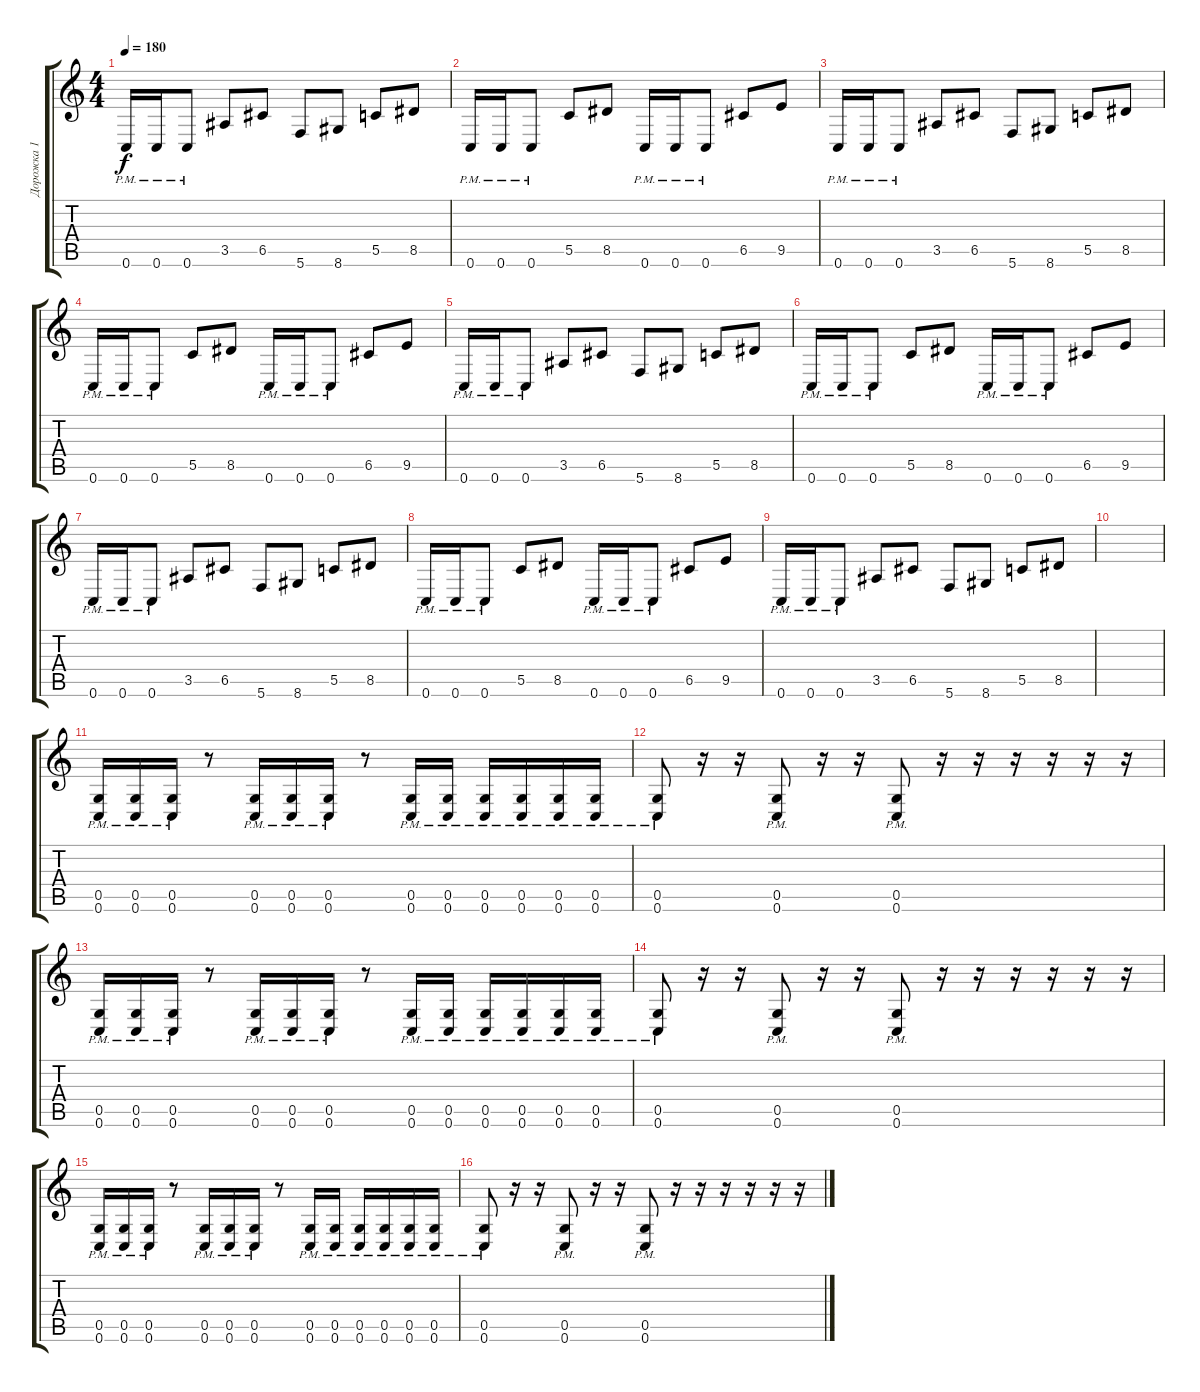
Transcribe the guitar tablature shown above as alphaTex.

\track ("Дорожка 1" "Дорожка 1") {instrument distortionguitar}
\staff {score tabs}
\tuning (D4 A3 F3 C3 G2 C2) {hide}
\ts (4 4)
\tempo 180
\clef g2
\ks c
0.6{pm}.16{dy f} 0.6{pm}.16 0.6{pm}.8 3.5.8 6.5.8 5.6.8 8.6.8 5.5.8 8.5.8 |
0.6{pm}.16 0.6{pm}.16 0.6{pm}.8 5.5.8 8.5.8 0.6{pm}.16 0.6{pm}.16 0.6{pm}.8 6.5.8 9.5.8 |
0.6{pm}.16 0.6{pm}.16 0.6{pm}.8 3.5.8 6.5.8 5.6.8 8.6.8 5.5.8 8.5.8 |
0.6{pm}.16 0.6{pm}.16 0.6{pm}.8 5.5.8 8.5.8 0.6{pm}.16 0.6{pm}.16 0.6{pm}.8 6.5.8 9.5.8 |
0.6{pm}.16 0.6{pm}.16 0.6{pm}.8 3.5.8 6.5.8 5.6.8 8.6.8 5.5.8 8.5.8 |
0.6{pm}.16 0.6{pm}.16 0.6{pm}.8 5.5.8 8.5.8 0.6{pm}.16 0.6{pm}.16 0.6{pm}.8 6.5.8 9.5.8 |
0.6{pm}.16 0.6{pm}.16 0.6{pm}.8 3.5.8 6.5.8 5.6.8 8.6.8 5.5.8 8.5.8 |
0.6{pm}.16 0.6{pm}.16 0.6{pm}.8 5.5.8 8.5.8 0.6{pm}.16 0.6{pm}.16 0.6{pm}.8 6.5.8 9.5.8 |
0.6{pm}.16 0.6{pm}.16 0.6{pm}.8 3.5.8 6.5.8 5.6.8 8.6.8 5.5.8 8.5.8 |
|
(0.5{pm} 0.6{pm}).16 (0.5{pm} 0.6{pm}).16 (0.5{pm} 0.6{pm}).16 r.8 (0.5{pm} 0.6{pm}).16 (0.5{pm} 0.6{pm}).16 (0.5{pm} 0.6{pm}).16 r.8 (0.5{pm} 0.6{pm}).16 (0.5{pm} 0.6{pm}).16 (0.5{pm} 0.6{pm}).16 (0.5{pm} 0.6{pm}).16 (0.5{pm} 0.6{pm}).16 (0.5{pm} 0.6{pm}).16 |
(0.5{pm} 0.6{pm}).8 r.16 r.16 (0.5{pm} 0.6{pm}).8 r.16 r.16 (0.5{pm} 0.6{pm}).8 r.16 r.16 r.16 r.16 r.16 r.16 |
(0.5{pm} 0.6{pm}).16 (0.5{pm} 0.6{pm}).16 (0.5{pm} 0.6{pm}).16 r.8 (0.5{pm} 0.6{pm}).16 (0.5{pm} 0.6{pm}).16 (0.5{pm} 0.6{pm}).16 r.8 (0.5{pm} 0.6{pm}).16 (0.5{pm} 0.6{pm}).16 (0.5{pm} 0.6{pm}).16 (0.5{pm} 0.6{pm}).16 (0.5{pm} 0.6{pm}).16 (0.5{pm} 0.6{pm}).16 |
(0.5{pm} 0.6{pm}).8 r.16 r.16 (0.5{pm} 0.6{pm}).8 r.16 r.16 (0.5{pm} 0.6{pm}).8 r.16 r.16 r.16 r.16 r.16 r.16 |
(0.5{pm} 0.6{pm}).16 (0.5{pm} 0.6{pm}).16 (0.5{pm} 0.6{pm}).16 r.8 (0.5{pm} 0.6{pm}).16 (0.5{pm} 0.6{pm}).16 (0.5{pm} 0.6{pm}).16 r.8 (0.5{pm} 0.6{pm}).16 (0.5{pm} 0.6{pm}).16 (0.5{pm} 0.6{pm}).16 (0.5{pm} 0.6{pm}).16 (0.5{pm} 0.6{pm}).16 (0.5{pm} 0.6{pm}).16 |
(0.5{pm} 0.6{pm}).8 r.16 r.16 (0.5{pm} 0.6{pm}).8 r.16 r.16 (0.5{pm} 0.6{pm}).8 r.16 r.16 r.16 r.16 r.16 r.16
